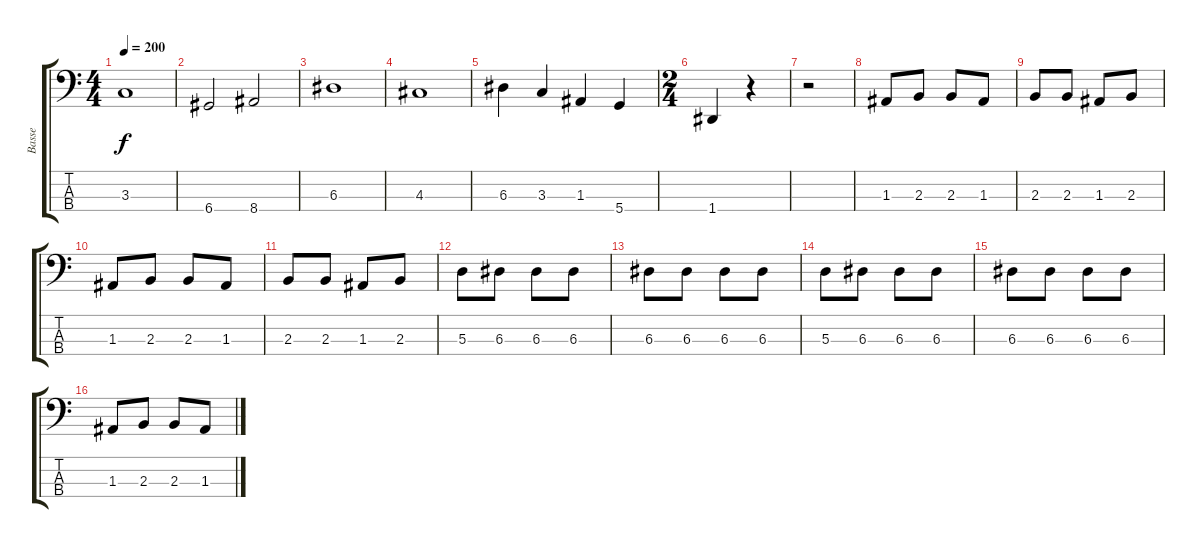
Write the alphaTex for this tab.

\track ("Basse" "Basse") {instrument electricbassfinger}
\staff {score tabs}
\tuning (G2 D2 A1 D1) {hide}
\ts (4 4)
\tempo 200
\clef f4
\ks c
3.3.1{dy f} |
6.4.2 8.4.2 |
6.3.1 |
4.3.1 |
6.3.4 3.3.4 1.3.4 5.4.4 |
\ts (2 4)
1.4.4 r.4 |
r.2 |
1.3.8 2.3.8 2.3.8 1.3.8 |
2.3.8 2.3.8 1.3.8 2.3.8 |
1.3.8 2.3.8 2.3.8 1.3.8 |
2.3.8 2.3.8 1.3.8 2.3.8 |
5.3.8 6.3.8 6.3.8 6.3.8 |
6.3.8 6.3.8 6.3.8 6.3.8 |
5.3.8 6.3.8 6.3.8 6.3.8 |
6.3.8 6.3.8 6.3.8 6.3.8 |
1.3.8 2.3.8 2.3.8 1.3.8
